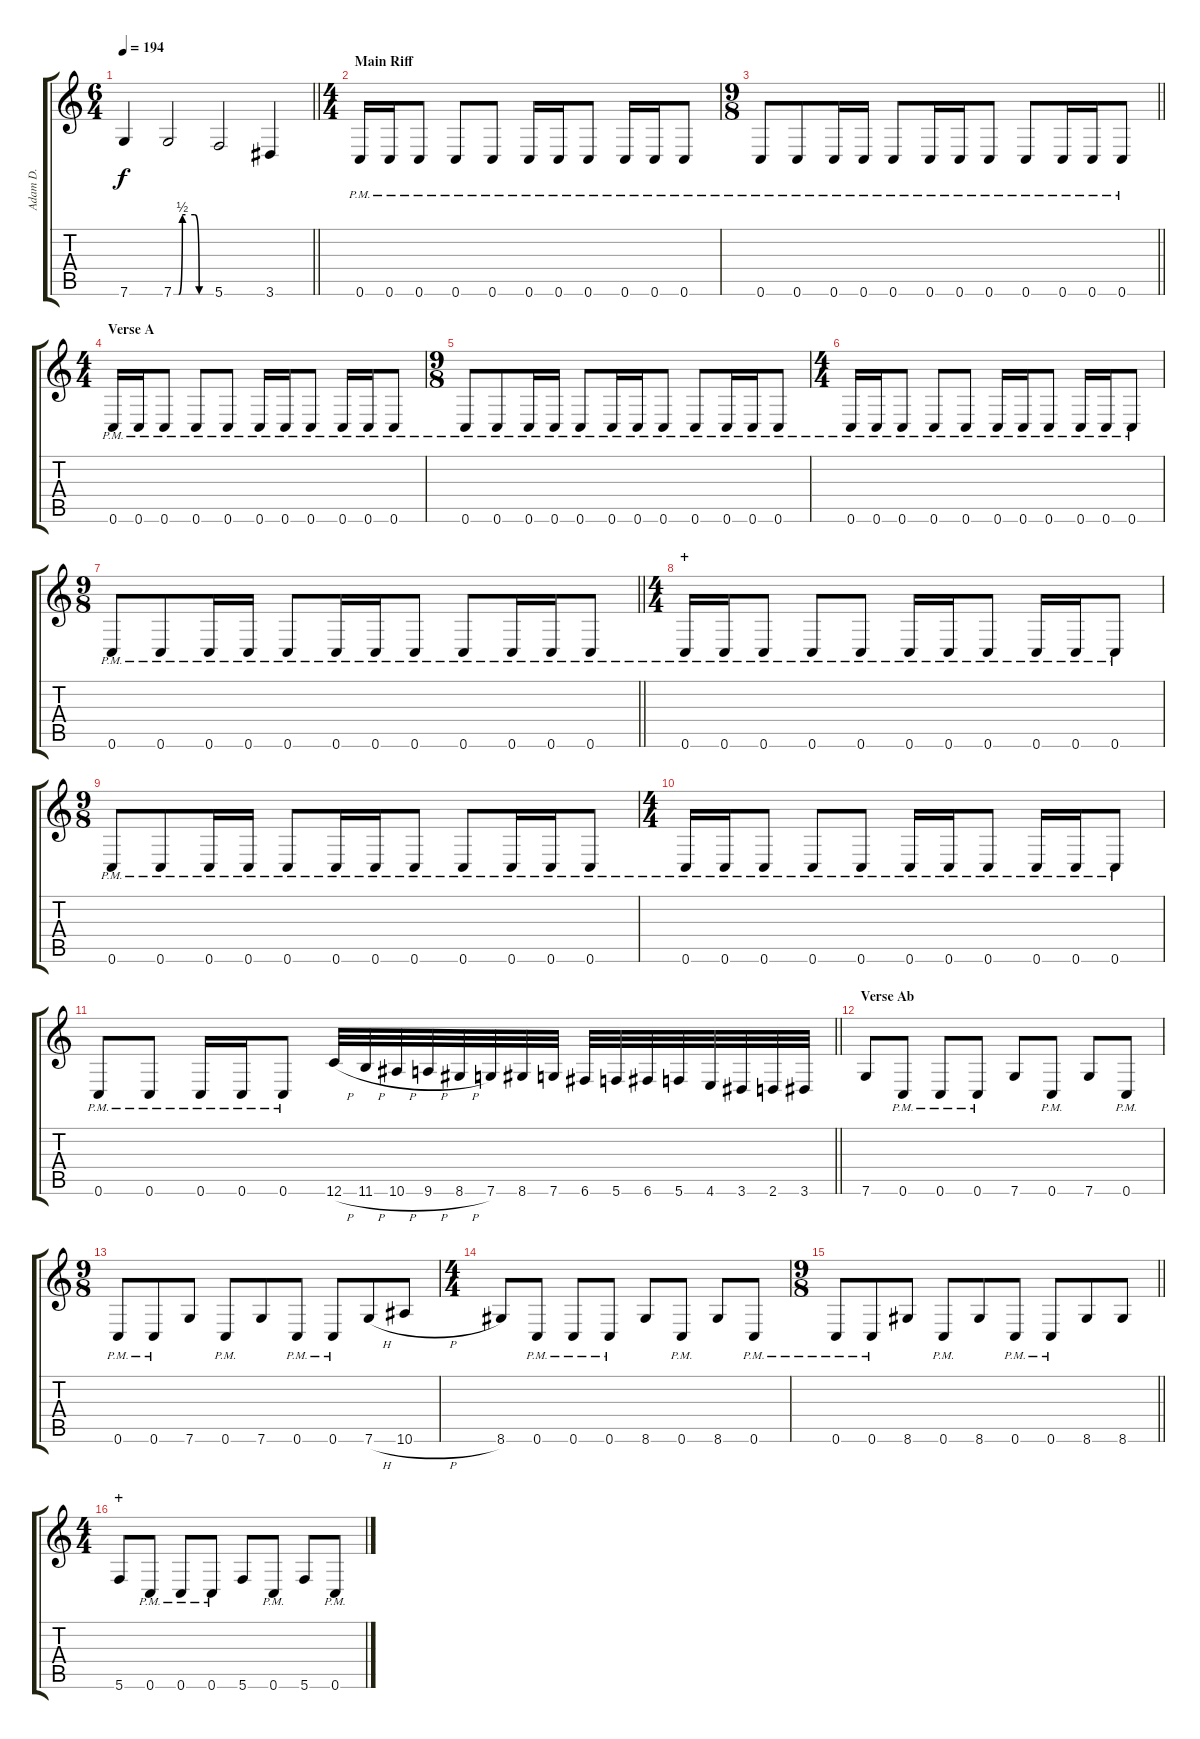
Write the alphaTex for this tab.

\track ("Adam D." "Adam D.") {instrument distortionguitar}
\staff {score tabs}
\tuning (D4 A3 F3 C3 G2 C2) {hide}
\ts (6 4)
\tempo 194
\clef g2
\barLineRight lightlight
\ks c
7.6.4{dy f} 7.6{be (custom 0 0 2 0 8 0 14 2 19 2 34 2 41 0 45 0 52 0 60 0)}.2 5.6.2 3.6.4 |
\ts (4 4)
\section ("" "Main Riff")
0.6{pm}.16 0.6{pm}.16 0.6{pm}.8 0.6{pm}.8 0.6{pm}.8 0.6{pm}.16 0.6{pm}.16 0.6{pm}.8 0.6{pm}.16 0.6{pm}.16 0.6{pm}.8 |
\ts (9 8)
\barLineRight lightlight
0.6{pm}.8 0.6{pm}.8 0.6{pm}.16 0.6{pm}.16 0.6{pm}.8 0.6{pm}.16 0.6{pm}.16 0.6{pm}.8 0.6{pm}.8 0.6{pm}.16 0.6{pm}.16 0.6{pm}.8 |
\ts (4 4)
\section ("" "Verse A")
0.6{pm}.16 0.6{pm}.16 0.6{pm}.8 0.6{pm}.8 0.6{pm}.8 0.6{pm}.16 0.6{pm}.16 0.6{pm}.8 0.6{pm}.16 0.6{pm}.16 0.6{pm}.8 |
\ts (9 8)
0.6{pm}.8 0.6{pm}.8 0.6{pm}.16 0.6{pm}.16 0.6{pm}.8 0.6{pm}.16 0.6{pm}.16 0.6{pm}.8 0.6{pm}.8 0.6{pm}.16 0.6{pm}.16 0.6{pm}.8 |
\ts (4 4)
0.6{pm}.16 0.6{pm}.16 0.6{pm}.8 0.6{pm}.8 0.6{pm}.8 0.6{pm}.16 0.6{pm}.16 0.6{pm}.8 0.6{pm}.16 0.6{pm}.16 0.6{pm}.8 |
\ts (9 8)
\barLineRight lightlight
0.6{pm}.8 0.6{pm}.8 0.6{pm}.16 0.6{pm}.16 0.6{pm}.8 0.6{pm}.16 0.6{pm}.16 0.6{pm}.8 0.6{pm}.8 0.6{pm}.16 0.6{pm}.16 0.6{pm}.8 |
\ts (4 4)
\section ("" "+")
0.6{pm}.16 0.6{pm}.16 0.6{pm}.8 0.6{pm}.8 0.6{pm}.8 0.6{pm}.16 0.6{pm}.16 0.6{pm}.8 0.6{pm}.16 0.6{pm}.16 0.6{pm}.8 |
\ts (9 8)
0.6{pm}.8 0.6{pm}.8 0.6{pm}.16 0.6{pm}.16 0.6{pm}.8 0.6{pm}.16 0.6{pm}.16 0.6{pm}.8 0.6{pm}.8 0.6{pm}.16 0.6{pm}.16 0.6{pm}.8 |
\ts (4 4)
0.6{pm}.16 0.6{pm}.16 0.6{pm}.8 0.6{pm}.8 0.6{pm}.8 0.6{pm}.16 0.6{pm}.16 0.6{pm}.8 0.6{pm}.16 0.6{pm}.16 0.6{pm}.8 |
\barLineRight lightlight
0.6{pm}.8 0.6{pm}.8 0.6{pm}.16 0.6{pm}.16 0.6{pm}.8 12.6{h}.32 11.6{h}.32 10.6{h}.32 9.6{h}.32 8.6{h}.32 7.6.32 8.6.32 7.6.32 6.6.32 5.6.32 6.6.32 5.6.32 4.6.32 3.6.32 2.6.32 3.6.32 |
\section ("" "Verse Ab")
7.6.8 0.6{pm}.8 0.6{pm}.8 0.6{pm}.8 7.6.8 0.6{pm}.8 7.6.8 0.6{pm}.8 |
\ts (9 8)
0.6{pm}.8 0.6{pm}.8 7.6.8 0.6{pm}.8 7.6.8 0.6{pm}.8 0.6{pm}.8 7.6{h}.8 10.6{h}.8 |
\ts (4 4)
8.6.8 0.6{pm}.8 0.6{pm}.8 0.6{pm}.8 8.6.8 0.6{pm}.8 8.6.8 0.6{pm}.8 |
\ts (9 8)
\barLineRight lightlight
0.6{pm}.8 0.6{pm}.8 8.6.8 0.6{pm}.8 8.6.8 0.6{pm}.8 0.6{pm}.8 8.6.8 8.6.8 |
\ts (4 4)
\section ("" "+")
5.6.8 0.6{pm}.8 0.6{pm}.8 0.6{pm}.8 5.6.8 0.6{pm}.8 5.6.8 0.6{pm}.8
